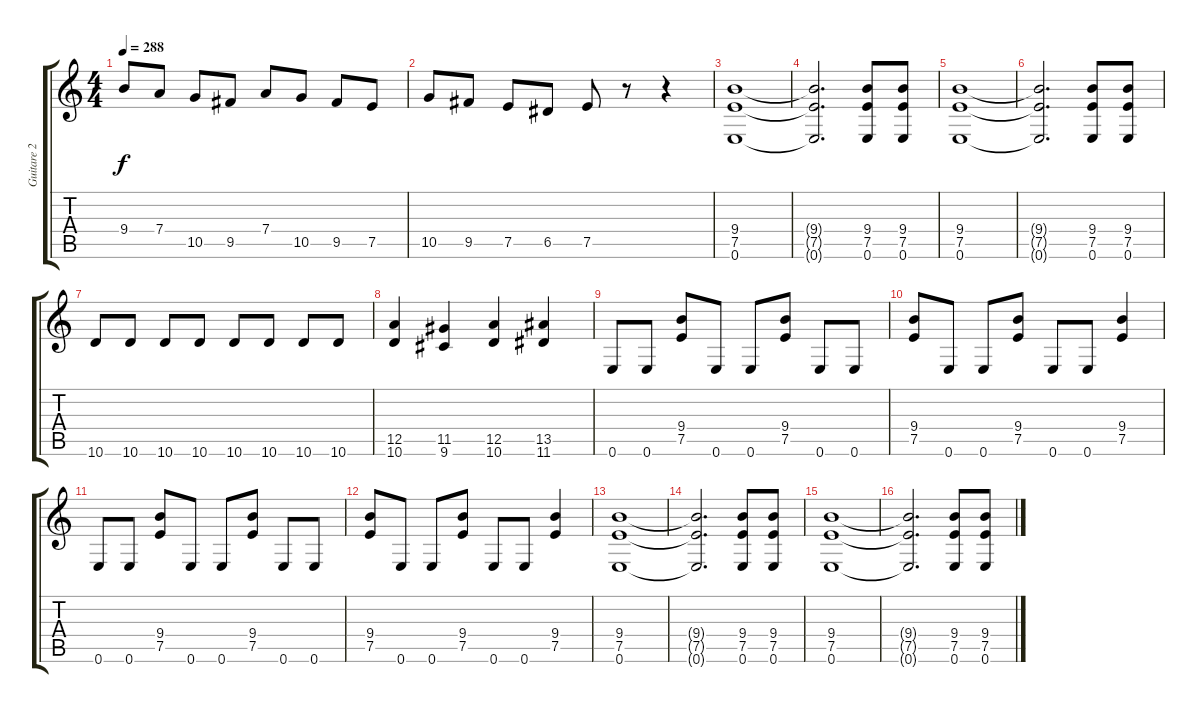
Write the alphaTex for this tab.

\track ("Guitare 2" "Guitare 2") {instrument distortionguitar}
\staff {score tabs}
\tuning (E4 B3 G3 D3 A2 E2) {hide}
\ts (4 4)
\tempo 288
\clef g2
\ks c
9.4.8{dy f} 7.4.8 10.5.8 9.5.8 7.4.8 10.5.8 9.5.8 7.5.8 |
10.5.8 9.5.8 7.5.8 6.5.8 7.5.8 r.8 r.4 |
(9.4 7.5 0.6).1 |
(9.4{t} 7.5{t} 0.6{t}).2{d} (9.4 7.5 0.6).8 (9.4 7.5 0.6).8 |
(9.4 7.5 0.6).1 |
(9.4{t} 7.5{t} 0.6{t}).2{d} (9.4 7.5 0.6).8 (9.4 7.5 0.6).8 |
10.6.8 10.6.8 10.6.8 10.6.8 10.6.8 10.6.8 10.6.8 10.6.8 |
(12.5 10.6).4 (11.5 9.6).4 (12.5 10.6).4 (13.5 11.6).4 |
0.6.8 0.6.8 (9.4 7.5).8 0.6.8 0.6.8 (9.4 7.5).8 0.6.8 0.6.8 |
(9.4 7.5).8 0.6.8 0.6.8 (9.4 7.5).8 0.6.8 0.6.8 (9.4 7.5).4 |
0.6.8 0.6.8 (9.4 7.5).8 0.6.8 0.6.8 (9.4 7.5).8 0.6.8 0.6.8 |
(9.4 7.5).8 0.6.8 0.6.8 (9.4 7.5).8 0.6.8 0.6.8 (9.4 7.5).4 |
(9.4 7.5 0.6).1 |
(9.4{t} 7.5{t} 0.6{t}).2{d} (9.4 7.5 0.6).8 (9.4 7.5 0.6).8 |
(9.4 7.5 0.6).1 |
(9.4{t} 7.5{t} 0.6{t}).2{d} (9.4 7.5 0.6).8 (9.4 7.5 0.6).8
